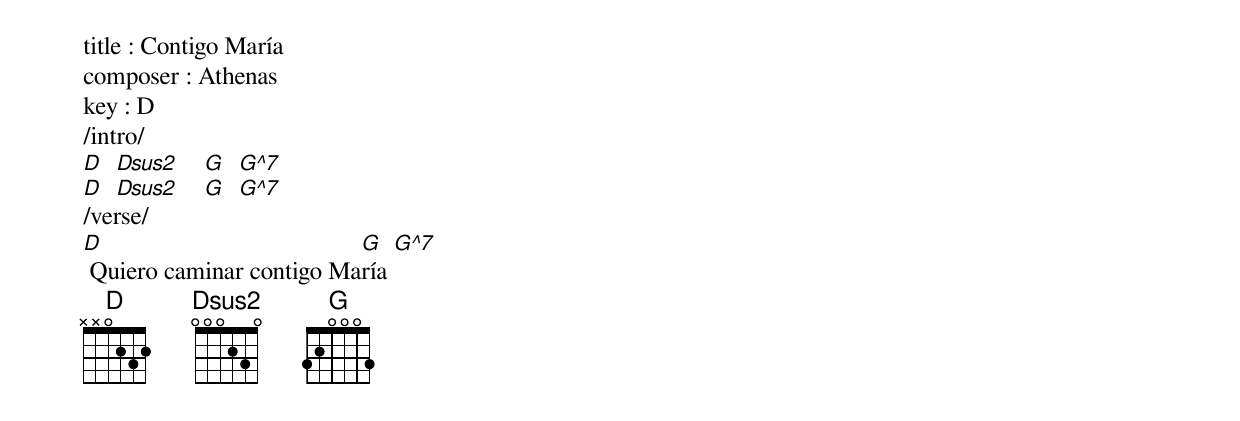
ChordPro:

title : Contigo María
composer : Athenas
key : D
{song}
/intro/
[D]  [Dsus2]    [G]  [G^7]
[D]  [Dsus2]    [G]  [G^7]
/verse/
[D] Quiero caminar contigo Ma[G]ría [G^7]
